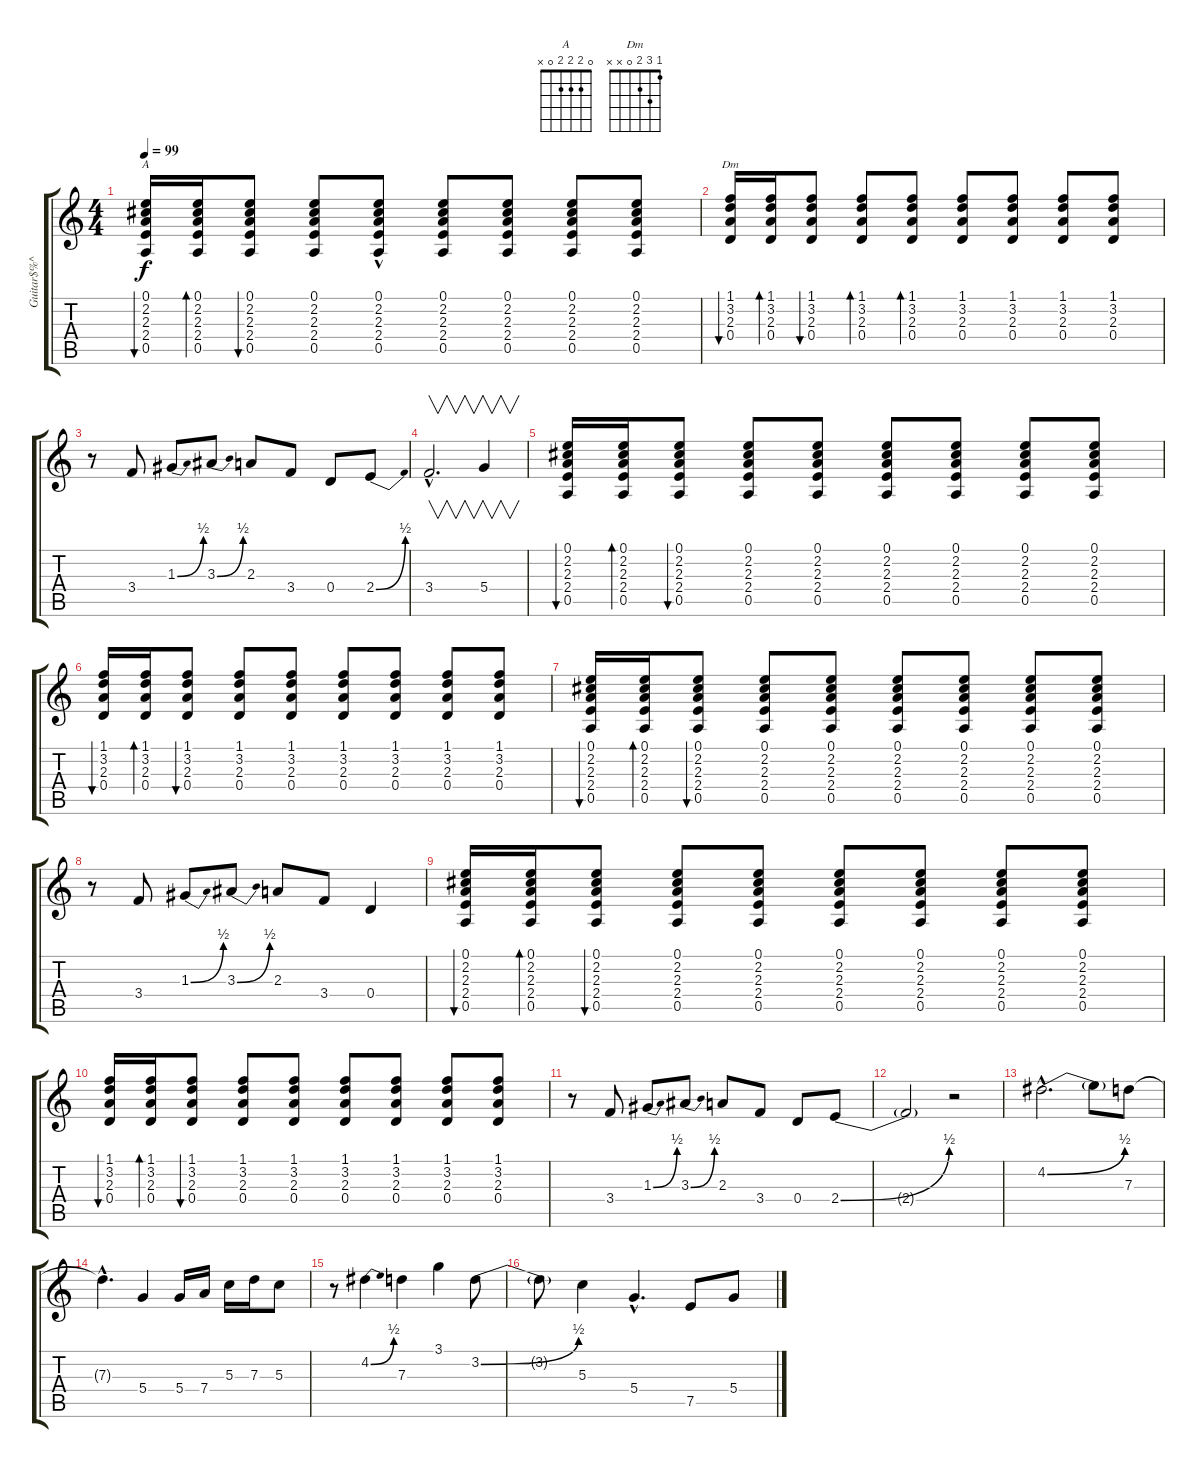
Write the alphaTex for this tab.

\track ("Guitar$%^" "Guitar$%^") {instrument overdrivenguitar}
\staff {score tabs}
\tuning (E4 B3 G3 D3 A2 E2) {hide}
\chord ("A" 0 2 2 2 0 x)
\chord ("Dm" 1 3 2 0 x x)
\ts (4 4)
\tempo 99
\clef g2
\ks c
(0.1 2.2 2.3 2.4 0.5).16{bu 60 ch "A" dy f} (0.1 2.2 2.3 2.4 0.5).16{bd 60} (0.1 2.2 2.3 2.4 0.5).8{bu 60} (0.1 2.2 2.3 2.4 0.5).8 (0.1{hac} 2.2 2.3 2.4 0.5).8 (0.1 2.2 2.3 2.4 0.5).8 (0.1 2.2 2.3 2.4 0.5).8 (0.1 2.2 2.3 2.4 0.5).8 (0.1 2.2 2.3 2.4 0.5).8 |
(1.1 3.2 2.3 0.4).16{bu 60 ch "Dm"} (1.1 3.2 2.3 0.4).16{bd 60} (1.1 3.2 2.3 0.4).8{bu 60} (1.1 3.2 2.3 0.4).8{bd 60} (1.1 3.2 2.3 0.4).8{bd 60} (1.1 3.2 2.3 0.4).8 (1.1 3.2 2.3 0.4).8 (1.1 3.2 2.3 0.4).8 (1.1 3.2 2.3 0.4).8 |
r.8 3.4.8 1.3{be (bend 0 0 60 2)}.8 3.3{be (bend 0 0 60 2)}.8 2.3.8 3.4.8 0.4.8 2.4{be (bend 0 0 60 2)}.8 |
3.4{hac}.2{v d} 5.4.4{v} |
(0.1 2.2 2.3 2.4 0.5).16{bu 60} (0.1 2.2 2.3 2.4 0.5).16{bd 60} (0.1 2.2 2.3 2.4 0.5).8{bu 60} (0.1 2.2 2.3 2.4 0.5).8 (0.1 2.2 2.3 2.4 0.5).8 (0.1 2.2 2.3 2.4 0.5).8 (0.1 2.2 2.3 2.4 0.5).8 (0.1 2.2 2.3 2.4 0.5).8 (0.1 2.2 2.3 2.4 0.5).8 |
(1.1 3.2 2.3 0.4).16{bu 60} (1.1 3.2 2.3 0.4).16{bd 60} (1.1 3.2 2.3 0.4).8{bu 60} (1.1 3.2 2.3 0.4).8 (1.1 3.2 2.3 0.4).8 (1.1 3.2 2.3 0.4).8 (1.1 3.2 2.3 0.4).8 (1.1 3.2 2.3 0.4).8 (1.1 3.2 2.3 0.4).8 |
(0.1 2.2 2.3 2.4 0.5).16{bu 60} (0.1 2.2 2.3 2.4 0.5).16{bd 60} (0.1 2.2 2.3 2.4 0.5).8{bu 60} (0.1 2.2 2.3 2.4 0.5).8 (0.1 2.2 2.3 2.4 0.5).8 (0.1 2.2 2.3 2.4 0.5).8 (0.1 2.2 2.3 2.4 0.5).8 (0.1 2.2 2.3 2.4 0.5).8 (0.1 2.2 2.3 2.4 0.5).8 |
r.8 3.4.8 1.3{be (bend 0 0 60 2)}.8 3.3{be (bend 0 0 60 2)}.8 2.3.8 3.4.8 0.4.4 |
(0.1 2.2 2.3 2.4 0.5).16{bu 60} (0.1 2.2 2.3 2.4 0.5).16{bd 60} (0.1 2.2 2.3 2.4 0.5).8{bu 60} (0.1 2.2 2.3 2.4 0.5).8 (0.1 2.2 2.3 2.4 0.5).8 (0.1 2.2 2.3 2.4 0.5).8 (0.1 2.2 2.3 2.4 0.5).8 (0.1 2.2 2.3 2.4 0.5).8 (0.1 2.2 2.3 2.4 0.5).8 |
(1.1 3.2 2.3 0.4).16{bu 60} (1.1 3.2 2.3 0.4).16{bd 60} (1.1 3.2 2.3 0.4).8{bu 60} (1.1 3.2 2.3 0.4).8 (1.1 3.2 2.3 0.4).8 (1.1 3.2 2.3 0.4).8 (1.1 3.2 2.3 0.4).8 (1.1 3.2 2.3 0.4).8 (1.1 3.2 2.3 0.4).8 |
r.8 3.4.8 1.3{be (bend 0 0 60 2)}.8 3.3{be (bend 0 0 60 2)}.8 2.3.8 3.4.8 0.4.8 2.4{be (bend 0 0 60 2)}.8 |
2.4{t}.2 r.2 |
4.2{be (bend 0 0 60 2) hac}.2{d volume 16 balance 8} 4.2{t}.8 7.3.8 |
7.3{hac t}.4{d} 5.4.4 5.4.16 7.4.16 5.3.16 7.3.16 5.3.8 |
r.8 4.2{be (bend 0 0 60 2)}.4 7.3.4 3.1.4 3.2{be (bend 0 0 60 2)}.8 |
3.2{t}.8 5.3.4 5.4{hac}.4{d} 7.5.8 5.4.8
